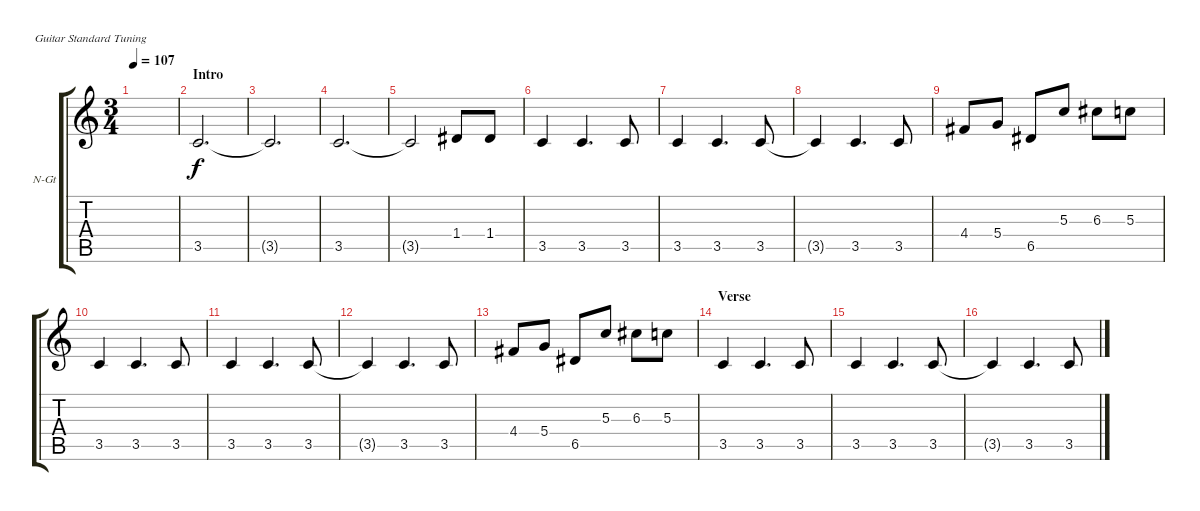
\defaultSystemsLayout 4
\bracketExtendMode groupsimilarinstruments
\firstSystemTrackNameOrientation horizontal
\otherSystemsTrackNameOrientation horizontal
\track ("Nylon Guitar" "N-Gt") {instrument acousticguitarnylon}
\staff {score tabs}
\tuning (E4 B3 G3 D3 A2 E2)
\ts (3 4)
\tempo 107
\clef g2
\ks c
|
\section ("" "Intro")
\scale
0.485477 3.5.2{d} |
\scale
0.257261 3.5{t}.2{d} |
\scale
0.257261 3.5.2{d} |
3.5{t}.2 1.4.8 1.4.8 |
\scale
0.333333 3.5.4 3.5.4{d} 3.5.8 |
\scale
0.333333 3.5.4 3.5.4{d} 3.5.8 |
\scale
0.333333 3.5{t}.4 3.5.4{d} 3.5.8 |
4.4.8 5.4.8 6.5.8 5.3.8 6.3.8 5.3.8 |
3.5.4 3.5.4{d} 3.5.8 |
3.5.4 3.5.4{d} 3.5.8 |
3.5{t}.4 3.5.4{d} 3.5.8 |
4.4.8 5.4.8 6.5.8 5.3.8 6.3.8 5.3.8 |
\section ("" "Verse")
3.5.4 3.5.4{d} 3.5.8 |
3.5.4 3.5.4{d} 3.5.8 |
3.5{t}.4 3.5.4{d} 3.5.8
